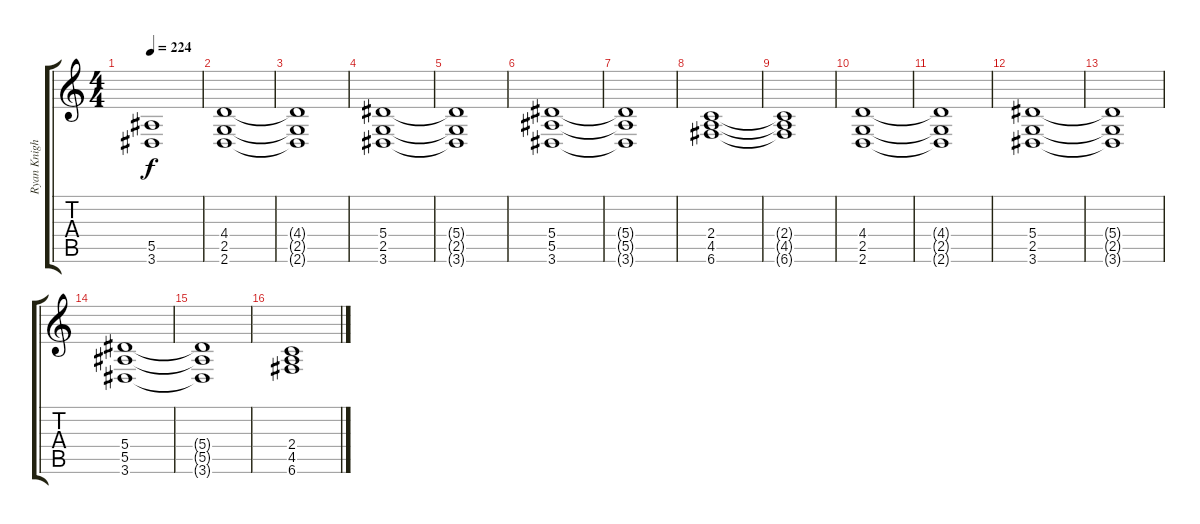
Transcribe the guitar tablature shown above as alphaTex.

\track ("Ryan Knight (left)" "Ryan Knigh") {instrument overdrivenguitar}
\staff {score tabs}
\tuning (C4 G3 Eb3 Bb2 F2 C2) {hide}
\ts (4 4)
\tempo 224
\clef g2
\ks c
(5.5 3.6).1{dy f} |
(4.4 2.5 2.6).1 |
(4.4{t} 2.5{t} 2.6{t}).1 |
(5.4 2.5 3.6).1 |
(5.4{t} 2.5{t} 3.6{t}).1 |
(5.4 5.5 3.6).1 |
(5.4{t} 5.5{t} 3.6{t}).1 |
(2.4 4.5 6.6).1 |
(2.4{t} 4.5{t} 6.6{t}).1 |
(4.4 2.5 2.6).1 |
(4.4{t} 2.5{t} 2.6{t}).1 |
(5.4 2.5 3.6).1 |
(5.4{t} 2.5{t} 3.6{t}).1 |
(5.4 5.5 3.6).1 |
(5.4{t} 5.5{t} 3.6{t}).1 |
(2.4 4.5 6.6).1
